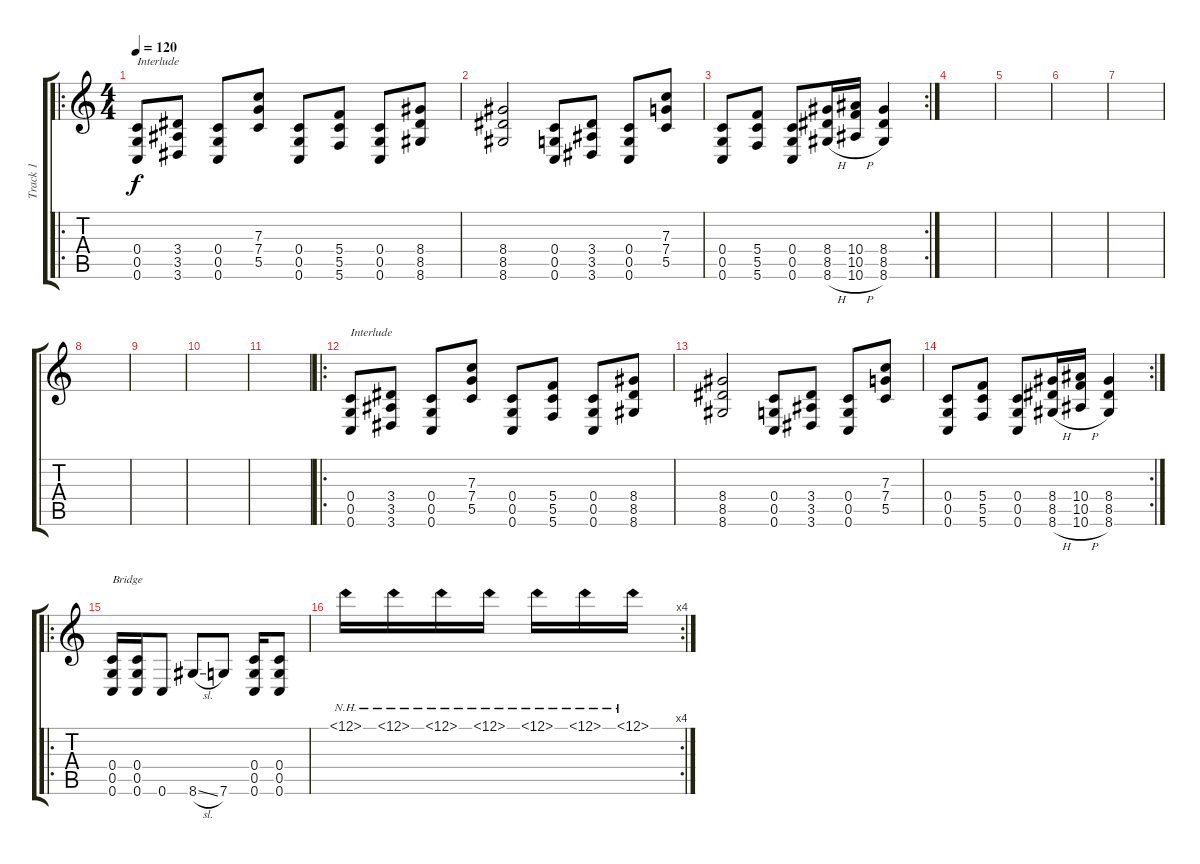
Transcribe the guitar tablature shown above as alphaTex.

\track ("Track 1" "Track 1") {instrument distortionguitar}
\staff {score tabs}
\tuning (D4 A3 F3 C3 G2 C2) {hide}
\ro
\ts (4 4)
\tempo 120
\clef g2
\ks c
(0.4 0.5 0.6).8{txt "Interlude" dy f} (3.4 3.5 3.6).8 (0.4 0.5 0.6).8 (7.3 7.4 5.5).8 (0.4 0.5 0.6).8 (5.4 5.5 5.6).8 (0.4 0.5 0.6).8 (8.4 8.5 8.6).8 |
(8.4 8.5 8.6).2 (0.4 0.5 0.6).8 (3.4 3.5 3.6).8 (0.4 0.5 0.6).8 (7.3 7.4 5.5).8 |
\rc 2
(0.4 0.5 0.6).8 (5.4 5.5 5.6).8 (0.4 0.5 0.6).8 (8.4 8.5 8.6{h}).16 (10.4 10.5 10.6{h}).16 (8.4 8.5 8.6).4 |
|
|
|
|
|
|
|
|
\ro
(0.4 0.5 0.6).8{txt "Interlude"} (3.4 3.5 3.6).8 (0.4 0.5 0.6).8 (7.3 7.4 5.5).8 (0.4 0.5 0.6).8 (5.4 5.5 5.6).8 (0.4 0.5 0.6).8 (8.4 8.5 8.6).8 |
(8.4 8.5 8.6).2 (0.4 0.5 0.6).8 (3.4 3.5 3.6).8 (0.4 0.5 0.6).8 (7.3 7.4 5.5).8 |
\rc 2
(0.4 0.5 0.6).8 (5.4 5.5 5.6).8 (0.4 0.5 0.6).8 (8.4 8.5 8.6{h}).16 (10.4 10.5 10.6{h}).16 (8.4 8.5 8.6).4 |
\ro
(0.4 0.5 0.6).16{txt "Bridge"} (0.4 0.5 0.6).16 0.6.8 8.6{sl}.8 7.6.8 (0.4 0.5 0.6).16 (0.4 0.5 0.6).8 |
\rc 4
12.1{nh}.16 12.1{nh}.16 12.1{nh}.16 12.1{nh}.16 12.1{nh}.16 12.1{nh}.16 12.1{nh}.16
